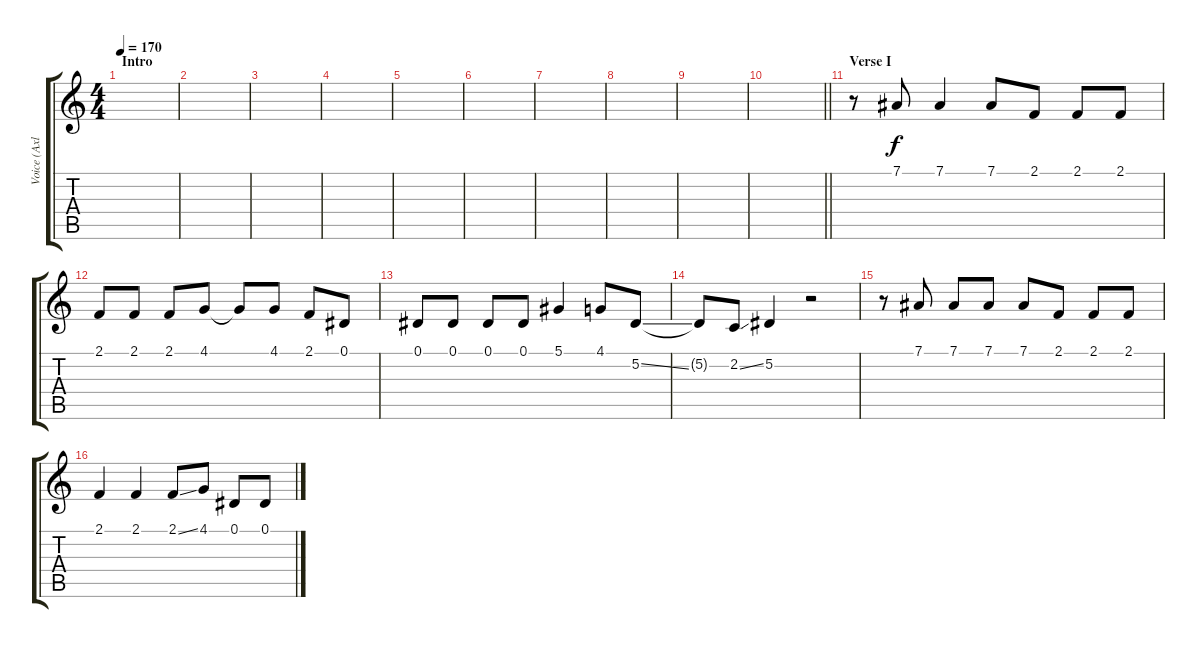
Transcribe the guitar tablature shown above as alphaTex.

\track ("Voice (Axl)" "Voice (Axl") {instrument lead2sawtooth}
\staff {score tabs}
\tuning (Eb4 Bb3 Gb3 Db3 Ab2 Eb2) {hide}
\ts (4 4)
\section ("" "Intro")
\tempo 170
\clef g2
\ks c
|
|
|
|
|
|
|
|
|
\barLineRight lightlight
|
\section ("" "Verse I")
r.8 7.1.8 7.1.4 7.1.8 2.1.8 2.1.8 2.1.8 |
2.1.8 2.1.8 2.1.8 4.1.8 4.1{t}.8 4.1.8 2.1.8 0.1.8 |
0.1.8 0.1.8 0.1.8 0.1.8 5.1.4 4.1.8 5.2{ss}.8 |
5.2{t}.8 2.2{ss}.8 5.2.4 r.2 |
r.8 7.1.8 7.1.8 7.1.8 7.1.8 2.1.8 2.1.8 2.1.8 |
2.1.4 2.1.4 2.1{ss}.8 4.1.8 0.1.8 0.1.8
